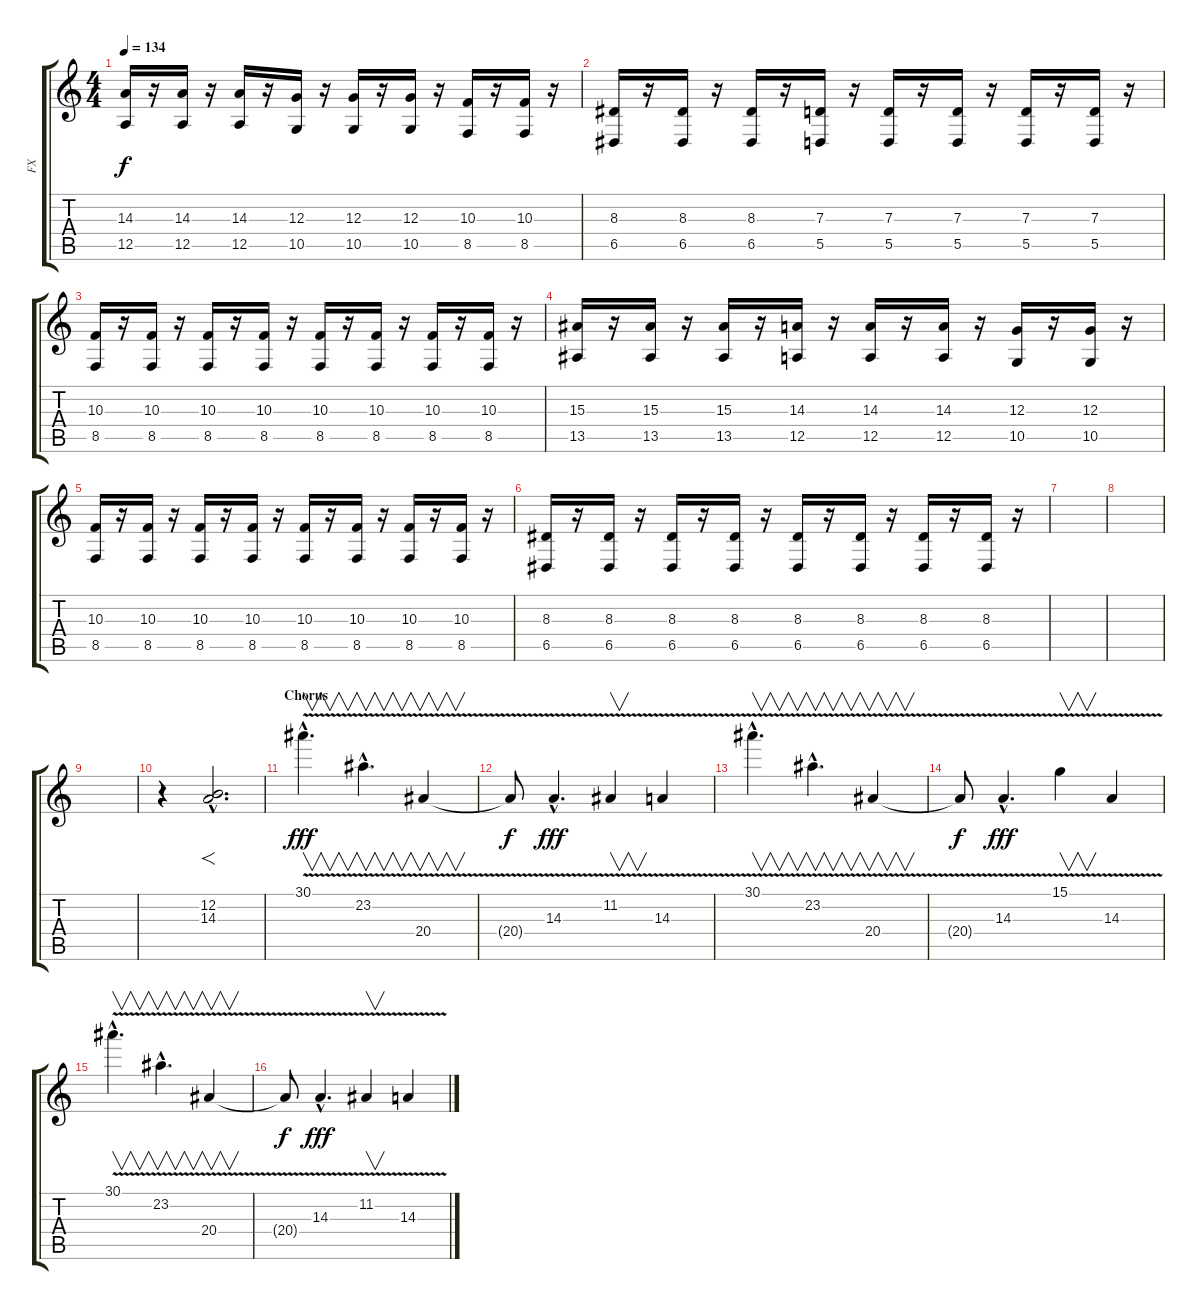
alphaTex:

\track ("FX" "FX") {instrument frenchhorn}
\staff {score tabs}
\tuning (E4 B3 G3 D3 A2 E2) {hide}
\ts (4 4)
\tempo 134
\clef g2
\ks c
(14.3 12.5).16{dy f} r.16 (14.3 12.5).16 r.16 (14.3 12.5).16 r.16 (12.3 10.5).16 r.16 (12.3 10.5).16{volume 9} r.16 (12.3 10.5).16 r.16 (10.3 8.5).16 r.16 (10.3 8.5).16 r.16 |
(8.3 6.5).16 r.16 (8.3 6.5).16 r.16 (8.3 6.5).16 r.16 (7.3 5.5).16 r.16 (7.3 5.5).16 r.16 (7.3 5.5).16 r.16 (7.3 5.5).16 r.16 (7.3 5.5).16 r.16 |
(10.3 8.5).16 r.16 (10.3 8.5).16 r.16 (10.3 8.5).16 r.16 (10.3 8.5).16 r.16 (10.3 8.5).16 r.16 (10.3 8.5).16 r.16 (10.3 8.5).16 r.16 (10.3 8.5).16 r.16 |
(15.3 13.5).16 r.16 (15.3 13.5).16 r.16 (15.3 13.5).16 r.16 (14.3 12.5).16 r.16 (14.3 12.5).16 r.16 (14.3 12.5).16 r.16 (12.3 10.5).16 r.16 (12.3 10.5).16 r.16 |
(10.3 8.5).16 r.16 (10.3 8.5).16 r.16 (10.3 8.5).16 r.16 (10.3 8.5).16 r.16 (10.3 8.5).16 r.16 (10.3 8.5).16 r.16 (10.3 8.5).16 r.16 (10.3 8.5).16 r.16 |
(8.3 6.5).16 r.16 (8.3 6.5).16 r.16 (8.3 6.5).16 r.16 (8.3 6.5).16 r.16 (8.3 6.5).16 r.16 (8.3 6.5).16 r.16 (8.3 6.5).16 r.16 (8.3 6.5).16 r.16 |
|
|
|
r.4{instrument reversecymbal} (12.2{hac} 14.3{hac}).2{f d} |
\section ("" "Chorus")
30.1{v hac}.4{v d dy fff volume 8 instrument lead1square} 23.2{v hac}.4{v d} 20.4{v}.4{v} |
20.4{t}.8{dy f} 14.3{v hac}.4{d dy fff} 11.2{v}.4{v} 14.3{v}.4 |
30.1{v hac}.4{v d} 23.2{v hac}.4{v d} 20.4{v}.4{v} |
20.4{t}.8{dy f} 14.3{v hac}.4{d dy fff} 15.1{v}.4{v} 14.3{v}.4 |
30.1{v hac}.4{v d} 23.2{v hac}.4{v d} 20.4{v}.4{v} |
20.4{t}.8{dy f} 14.3{v hac}.4{d dy fff} 11.2{v}.4{v} 14.3{v}.4
